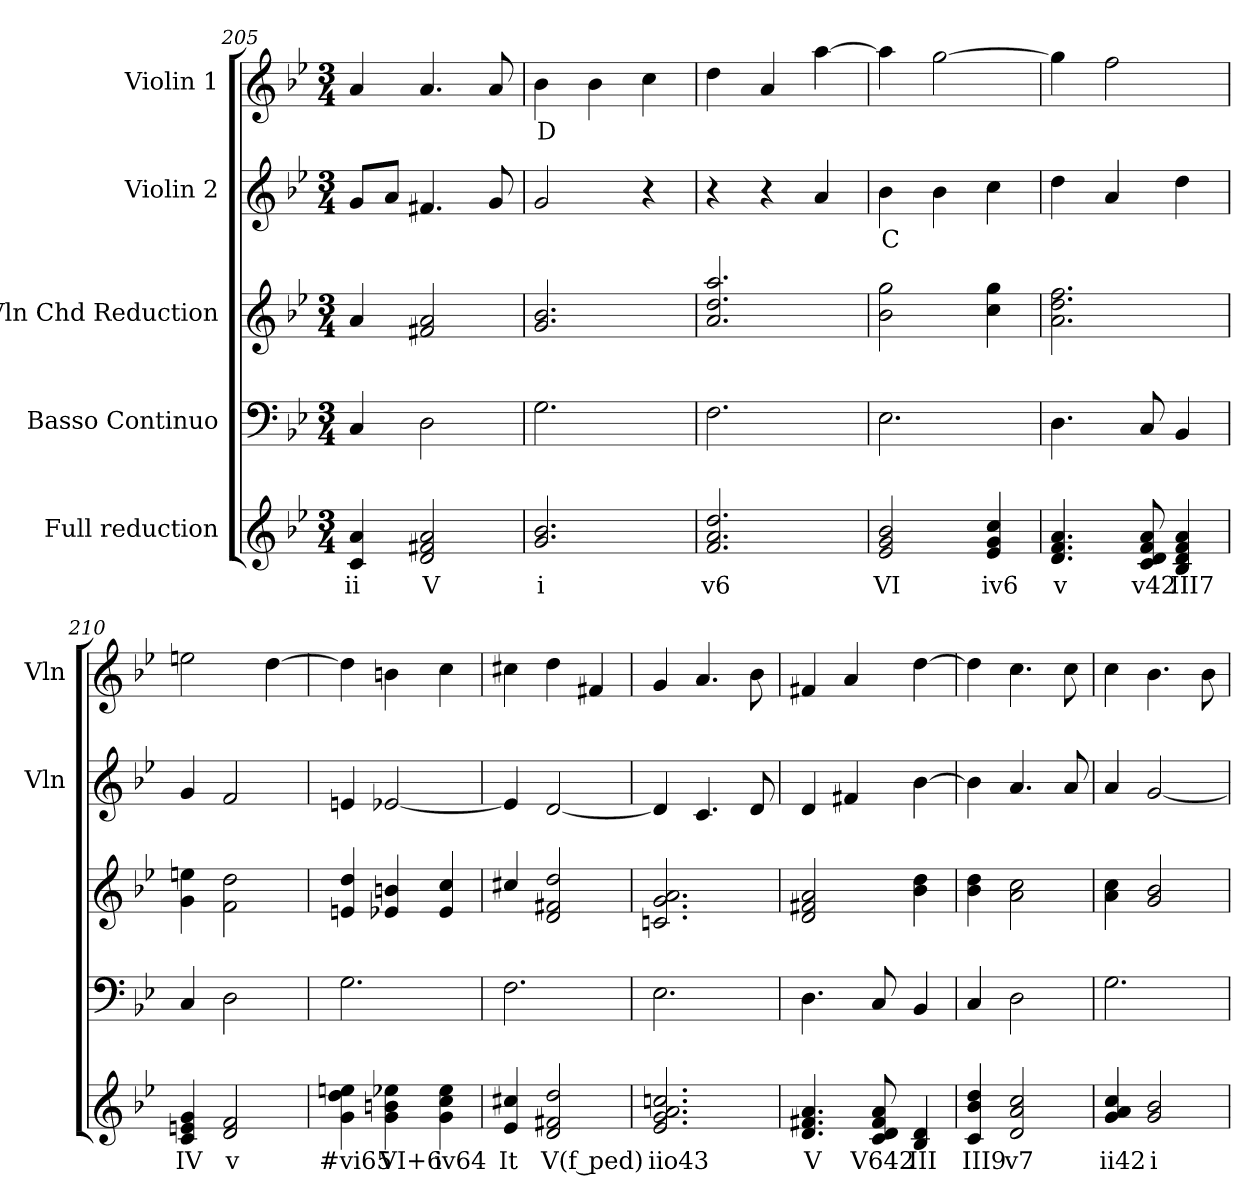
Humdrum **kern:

**kern	**text	**kern	**kern	**kern	**text	**kern	**text
*part5	*part5	*part4	*part3	*part2	*part2	*part1	*part1
*staff5	*staff5	*staff4	*staff3	*staff2	*staff2	*staff1	*staff1
*I"Full reduction	*	*I"Basso Continuo	*I"Vln Chd Reduction	*I"Violin 2	*	*I"Violin 1	*
*	*	*	*	*I'Vln	*	*I'Vln	*
*clefG2	*	*clefF4	*clefG2	*clefG2	*	*clefG2	*
*k[b-e-]	*	*k[b-e-]	*k[b-e-]	*k[b-e-]	*	*k[b-e-]	*
*M3/4	*	*M3/4	*M3/4	*M3/4	*	*M3/4	*
=205	=205	=205	=205	=205	=205	=205	=205
!	!LO:LY:b	!	!	!	!	!	!
4c/ 4a/	ii	4C/	4a/	8g/L	.	4a/	.
.	.	.	.	8a/J	.	.	.
!	!LO:LY:b	!	!	!	!	!	!
2d/ 2f#X/ 2a/	V	2D\	2f#X/ 2a/	4.f#X/	.	4.a/	.
.	.	.	.	8g/	.	8a/	.
!!LO:PB:g=z
=206	=206	=206	=206	=206	=206	=206	=206
!	!LO:LY:b	!	!	!	!	!	!LO:LY:b
2.g/ 2.b-/	i	2.G\	2.g/ 2.b-/	2g/	.	4b-\	D
.	.	.	.	.	.	4b-\	.
.	.	.	.	4r	.	4cc\	.
=207	=207	=207	=207	=207	=207	=207	=207
!	!LO:LY:b	!	!	!	!	!	!
2.f/ 2.a/ 2.dd/	v6	2.F\	2.a/ 2.dd/ 2.aa/	4r	.	4dd\	.
.	.	.	.	4r	.	4a/	.
.	.	.	.	4a/	.	[4aa\	.
=208	=208	=208	=208	=208	=208	=208	=208
!	!LO:LY:b	!	!	!	!LO:LY:b	!	!
2e-/ 2g/ 2b-/	VI	2.E-\	2b-\ 2gg\	4b-\	C	4aa\]	.
.	.	.	.	4b-\	.	[2gg\	.
!	!LO:LY:b	!	!	!	!	!	!
4e-/ 4g/ 4cc/	iv6	.	4cc\ 4gg\	4cc\	.	.	.
=209	=209	=209	=209	=209	=209	=209	=209
!	!LO:LY:b	!	!	!	!	!	!
4.d/ 4.f/ 4.a/	v	4.D\	2.a\ 2.dd\ 2.ff\	4dd\	.	4gg\]	.
.	.	.	.	4a/	.	2ff\	.
!	!LO:LY:b	!	!	!	!	!	!
8c/ 8d/ 8f/ 8a/	v42	8C/	.	.	.	.	.
!	!LO:LY:b	!	!	!	!	!	!
4B-/ 4d/ 4f/ 4a/	III7	4BB-/	.	4dd\	.	.	.
=210	=210	=210	=210	=210	=210	=210	=210
!	!LO:LY:b	!	!	!	!	!	!
4c/ 4en/ 4g/	IV	4C/	4g\ 4een\	4g/	.	2een\	.
!	!LO:LY:b	!	!	!	!	!	!
2d/ 2f/	v	2D\	2f\ 2dd\	2f/	.	.	.
.	.	.	.	.	.	[4dd\	.
!!LO:LB:g=z
=211	=211	=211	=211	=211	=211	=211	=211
!	!LO:LY:b	!	!	!	!	!	!
4g\ 4dd\ 4een\	#vi65	2.G\	4en/ 4dd/	4en/	.	4dd\]	.
!	!LO:LY:b	!	!	!	!	!	!
4g\ 4bn\ 4ee-X\	VI+6	.	4e-X/ 4bn/	[2e-X/	.	4bn\	.
!	!LO:LY:b	!	!	!	!	!	!
4g\ 4cc\ 4ee-\	iv64	.	4e-/ 4cc/	.	.	4cc\	.
=212	=212	=212	=212	=212	=212	=212	=212
!	!LO:LY:b	!	!	!	!	!	!
4e-/ 4cc#X/	It	2.F\	4cc#X/	4e-/]	.	4cc#X\	.
!	!LO:LY:b	!	!	!	!	!	!
2d/ 2f#X/ 2dd/	V(f ped)	.	2d/ 2f#X/ 2dd/	[2d/	.	4dd\	.
.	.	.	.	.	.	4f#X/	.
=213	=213	=213	=213	=213	=213	=213	=213
!	!LO:LY:b	!	!	!	!	!	!
2.e-/ 2.g/ 2.a/ 2.ccn/	iio43	2.E-\	2.cn/ 2.g/ 2.a/	4d/]	.	4g/	.
.	.	.	.	4.c/	.	4.a/	.
.	.	.	.	8d/	.	8b-\	.
=214	=214	=214	=214	=214	=214	=214	=214
!	!LO:LY:b	!	!	!	!	!	!
4.d/ 4.f#X/ 4.a/	V	4.D\	2d/ 2f#X/ 2a/	4d/	.	4f#X/	.
.	.	.	.	4f#X/	.	4a/	.
!	!LO:LY:b	!	!	!	!	!	!
8c/ 8d/ 8f#/ 8a/	V642	8C/	.	.	.	.	.
!	!LO:LY:b	!	!	!	!	!	!
4B-/ 4d/	III	4BB-/	4b-\ 4dd\	[4b-\	.	[4dd\	.
=215	=215	=215	=215	=215	=215	=215	=215
!	!LO:LY:b	!	!	!	!	!	!
4c/ 4b-/ 4dd/	III9	4C/	4b-\ 4dd\	4b-\]	.	4dd\]	.
!	!LO:LY:b	!	!	!	!	!	!
2d/ 2a/ 2cc/	v7	2D\	2a\ 2cc\	4.a/	.	4.cc\	.
.	.	.	.	8a/	.	8cc\	.
!!LO:LB:g=z
=216	=216	=216	=216	=216	=216	=216	=216
!	!LO:LY:b	!	!	!	!	!	!
4g/ 4a/ 4cc/	ii42	2.G\	4a\ 4cc\	4a/	.	4cc\	.
!	!LO:LY:b	!	!	!	!	!	!
2g/ 2b-/	i	.	2g/ 2b-/	[2g/	.	4.b-\	.
.	.	.	.	.	.	8b-\	.
=	=	=	=	=	=	=	=
*-	*-	*-	*-	*-	*-	*-	*-
